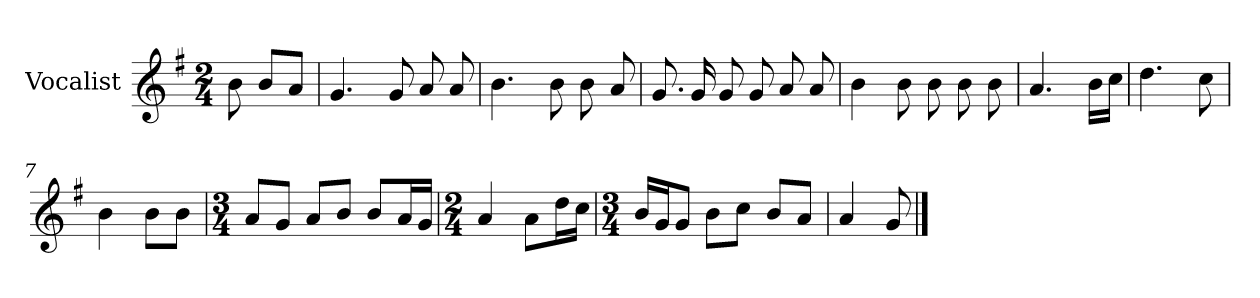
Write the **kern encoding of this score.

**kern
*part1
*staff1
*I"Vocalist
*k[f#]
*G:
*M2/4
=
8b
8bL
8aJ
=1
4.g
8g
8a
8a
=2
4.b
8b
8b
8a
=3
8.g
16g
8g
8g
8a
8a
=4
4b
8b
8b
8b
8b
=5
4.a
16bLL
16ccJJ
=6
4.dd
8cc
=7
4b
8bL
8bJ
=8
*M3/4
8aL
8gJ
8aL
8bJ
8bL
16aL
16gJJ
=9
*M2/4
4a
8aL
16ddL
16ccJJ
=10
*M3/4
16bLL
16gJ
8gJ
8bL
8ccJ
8bL
8aJ
=11
4a
8g
==
*-
